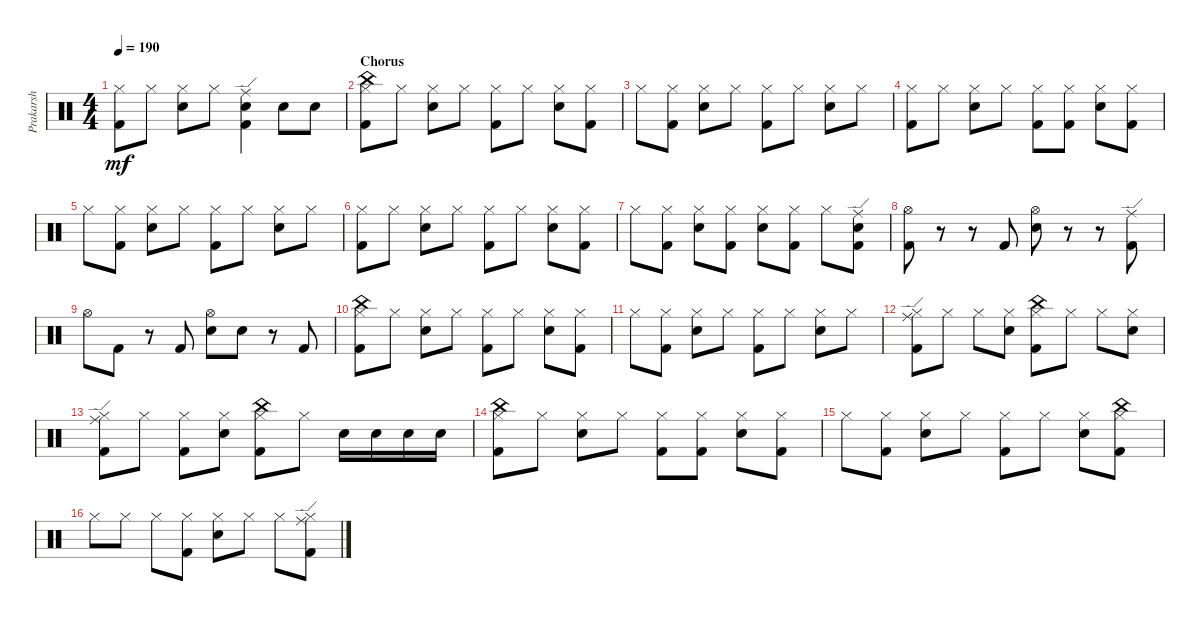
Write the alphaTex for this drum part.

\track ("Prakarsh" "Prakarsh") {instrument percussion}
\staff {score}
\articulation defaults
\ts (4 4)
\tempo 190
\clef neutral
\ks c
("Hi-Hat (closed)" "Kick (hit) 2").8{dy mf} "Hi-Hat (closed)".8 ("Hi-Hat (closed)" "Snare (hit) 2").8 "Hi-Hat (closed)".8 ("Kick (hit) 2" "Ride (edge)" "Snare (hit) 2").4 "Snare (hit) 2".8 "Snare (hit) 2".8 |
\section ("" "Chorus")
("Hi-Hat (closed)" "Kick (hit) 2" "China (hit)").8 "Hi-Hat (closed)".8 ("Hi-Hat (closed)" "Snare (hit) 2").8 "Hi-Hat (closed)".8 ("Hi-Hat (closed)" "Kick (hit) 2").8 "Hi-Hat (closed)".8 ("Hi-Hat (closed)" "Snare (hit) 2").8 ("Hi-Hat (closed)" "Kick (hit) 2").8 |
"Hi-Hat (closed)".8 ("Hi-Hat (closed)" "Kick (hit) 2").8 ("Hi-Hat (closed)" "Snare (hit) 2").8 "Hi-Hat (closed)".8 ("Hi-Hat (closed)" "Kick (hit) 2").8 "Hi-Hat (closed)".8 ("Hi-Hat (closed)" "Snare (hit) 2").8 "Hi-Hat (closed)".8 |
("Hi-Hat (closed)" "Kick (hit) 2").8 "Hi-Hat (closed)".8 ("Hi-Hat (closed)" "Snare (hit) 2").8 "Hi-Hat (closed)".8 ("Hi-Hat (closed)" "Kick (hit) 2").8 ("Hi-Hat (closed)" "Kick (hit) 2").8 ("Hi-Hat (closed)" "Snare (hit) 2").8 ("Hi-Hat (closed)" "Kick (hit) 2").8 |
"Hi-Hat (closed)".8 ("Hi-Hat (closed)" "Kick (hit) 2").8 ("Hi-Hat (closed)" "Snare (hit) 2").8 "Hi-Hat (closed)".8 ("Hi-Hat (closed)" "Kick (hit) 2").8 "Hi-Hat (closed)".8 ("Hi-Hat (closed)" "Snare (hit) 2").8 "Hi-Hat (closed)".8 |
("Hi-Hat (closed)" "Kick (hit) 2").8 "Hi-Hat (closed)".8 ("Hi-Hat (closed)" "Snare (hit) 2").8 "Hi-Hat (closed)".8 ("Hi-Hat (closed)" "Kick (hit) 2").8 "Hi-Hat (closed)".8 ("Hi-Hat (closed)" "Snare (hit) 2").8 ("Hi-Hat (closed)" "Kick (hit) 2").8 |
"Hi-Hat (closed)".8 ("Hi-Hat (closed)" "Kick (hit) 2").8 ("Hi-Hat (closed)" "Snare (hit) 2").8 ("Hi-Hat (closed)" "Kick (hit) 2").8 ("Hi-Hat (closed)" "Snare (hit) 2").8 ("Hi-Hat (closed)" "Kick (hit) 2").8 "Hi-Hat (closed)".8 ("Kick (hit) 2" "Snare (hit) 2" "Ride (edge)").8 |
("Hi-Hat (open)" "Kick (hit) 2").8 r.8 r.8 "Kick (hit) 2".8 ("Hi-Hat (open)" "Snare (hit) 2").8 r.8 r.8 ("Kick (hit) 2" "Ride (edge)").8 |
"Hi-Hat (open)".8 "Kick (hit) 2".8 r.8 "Kick (hit) 2".8 ("Hi-Hat (open)" "Snare (hit) 2").8 "Snare (hit) 2".8 r.8 "Kick (hit) 2".8 |
("Hi-Hat (closed)" "Kick (hit) 2" "China (hit)").8 "Hi-Hat (closed)".8 ("Hi-Hat (closed)" "Snare (hit) 2").8 "Hi-Hat (closed)".8 ("Hi-Hat (closed)" "Kick (hit) 2").8 "Hi-Hat (closed)".8 ("Hi-Hat (closed)" "Snare (hit) 2").8 ("Hi-Hat (closed)" "Kick (hit) 2").8 |
"Hi-Hat (closed)".8 ("Hi-Hat (closed)" "Kick (hit) 2").8 ("Hi-Hat (closed)" "Snare (hit) 2").8 "Hi-Hat (closed)".8 ("Hi-Hat (closed)" "Kick (hit) 2").8 "Hi-Hat (closed)".8 ("Hi-Hat (closed)" "Snare (hit) 2").8 "Hi-Hat (closed)".8 |
("Hi-Hat (closed)" "Kick (hit) 2" "Ride (edge)").8 "Hi-Hat (closed)".8 "Hi-Hat (closed)".8 ("Hi-Hat (closed)" "Snare (hit) 2").8 ("Hi-Hat (closed)" "Kick (hit) 2" "China (hit)").8 "Hi-Hat (closed)".8 "Hi-Hat (closed)".8 ("Hi-Hat (closed)" "Snare (hit) 2").8 |
("Hi-Hat (closed)" "Kick (hit) 2" "Ride (edge)").8 "Hi-Hat (closed)".8 ("Hi-Hat (closed)" "Kick (hit) 2").8 ("Hi-Hat (closed)" "Snare (hit) 2").8 ("Hi-Hat (closed)" "Kick (hit) 2" "China (hit)").8 "Hi-Hat (closed)".8 "Snare (hit) 2".16 "Snare (hit) 2".16 "Snare (hit) 2".16 "Snare (hit) 2".16 |
("Hi-Hat (closed)" "Kick (hit) 2" "China (hit)").8 "Hi-Hat (closed)".8 ("Hi-Hat (closed)" "Snare (hit) 2").8 "Hi-Hat (closed)".8 ("Hi-Hat (closed)" "Kick (hit) 2").8 ("Hi-Hat (closed)" "Kick (hit) 2").8 ("Hi-Hat (closed)" "Snare (hit) 2").8 ("Hi-Hat (closed)" "Kick (hit) 2").8 |
"Hi-Hat (closed)".8 ("Hi-Hat (closed)" "Kick (hit) 2").8 ("Hi-Hat (closed)" "Snare (hit) 2").8 "Hi-Hat (closed)".8 ("Hi-Hat (closed)" "Kick (hit) 2").8 "Hi-Hat (closed)".8 ("Hi-Hat (closed)" "Snare (hit) 2").8 ("Hi-Hat (closed)" "Kick (hit) 2" "China (hit)").8 |
"Hi-Hat (closed)".8 "Hi-Hat (closed)".8 "Hi-Hat (closed)".8 ("Hi-Hat (closed)" "Kick (hit) 2").8 ("Hi-Hat (closed)" "Snare (hit) 2").8 "Hi-Hat (closed)".8 "Hi-Hat (closed)".8 ("Kick (hit) 2" "Hi-Hat (closed)" "Ride (edge)").8
